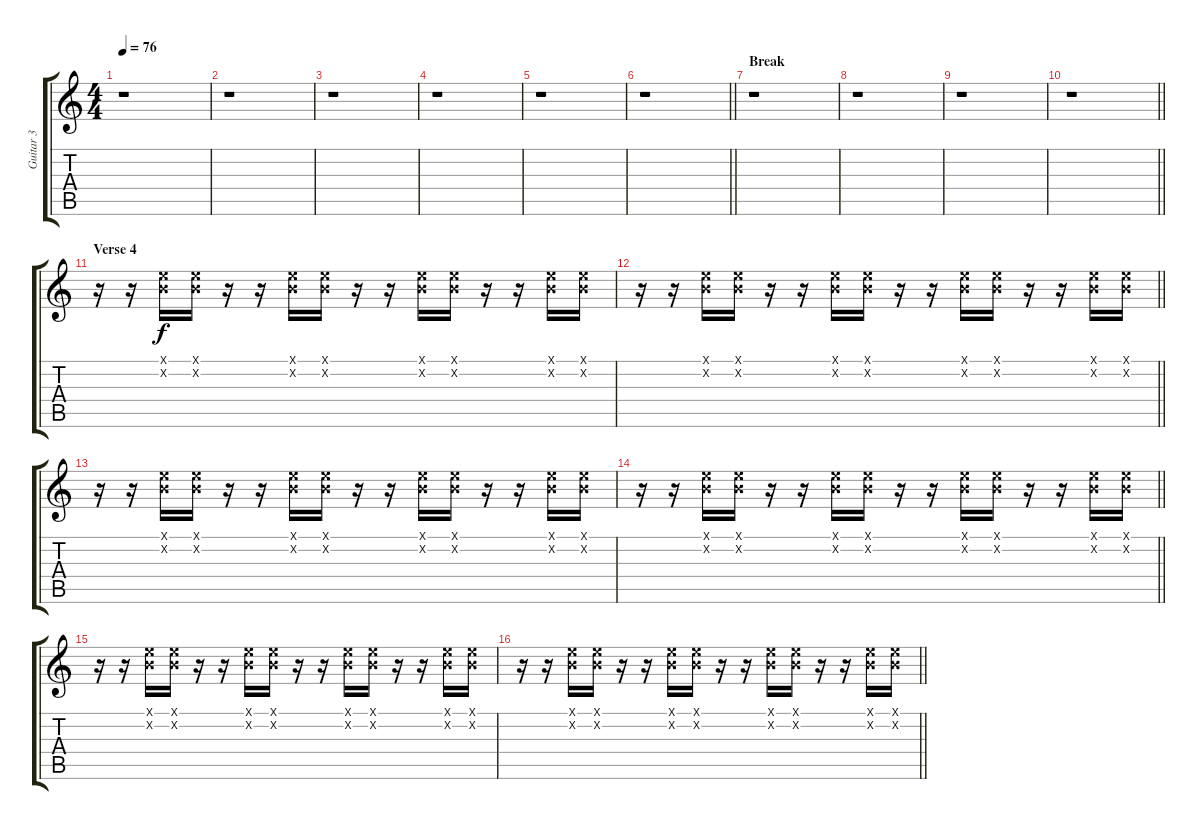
\track ("Guitar 3" "Guitar 3") {instrument distortionguitar}
\staff {score tabs}
\tuning (E4 B3 G3 D3 A2 E2) {hide}
\ts (4 4)
\tempo 76
\clef g2
\ks c
r.1{dy f} |
r.1 |
r.1 |
r.1 |
r.1 |
\barLineRight lightlight
r.1 |
\section ("" "Break")
r.1 |
r.1 |
r.1 |
\barLineRight lightlight
r.1 |
\section ("" "Verse 4")
r.16 r.16 (0.1{x} 0.2{x}).16 (0.1{x} 0.2{x}).16 r.16 r.16 (0.1{x} 0.2{x}).16 (0.1{x} 0.2{x}).16 r.16 r.16 (0.1{x} 0.2{x}).16 (0.1{x} 0.2{x}).16 r.16 r.16 (0.1{x} 0.2{x}).16 (0.1{x} 0.2{x}).16 |
\barLineRight lightlight
r.16 r.16 (0.1{x} 0.2{x}).16 (0.1{x} 0.2{x}).16 r.16 r.16 (0.1{x} 0.2{x}).16 (0.1{x} 0.2{x}).16 r.16 r.16 (0.1{x} 0.2{x}).16 (0.1{x} 0.2{x}).16 r.16 r.16 (0.1{x} 0.2{x}).16 (0.1{x} 0.2{x}).16 |
r.16 r.16 (0.1{x} 0.2{x}).16 (0.1{x} 0.2{x}).16 r.16 r.16 (0.1{x} 0.2{x}).16 (0.1{x} 0.2{x}).16 r.16 r.16 (0.1{x} 0.2{x}).16 (0.1{x} 0.2{x}).16 r.16 r.16 (0.1{x} 0.2{x}).16 (0.1{x} 0.2{x}).16 |
\barLineRight lightlight
r.16 r.16 (0.1{x} 0.2{x}).16 (0.1{x} 0.2{x}).16 r.16 r.16 (0.1{x} 0.2{x}).16 (0.1{x} 0.2{x}).16 r.16 r.16 (0.1{x} 0.2{x}).16 (0.1{x} 0.2{x}).16 r.16 r.16 (0.1{x} 0.2{x}).16 (0.1{x} 0.2{x}).16 |
r.16 r.16 (0.1{x} 0.2{x}).16 (0.1{x} 0.2{x}).16 r.16 r.16 (0.1{x} 0.2{x}).16 (0.1{x} 0.2{x}).16 r.16 r.16 (0.1{x} 0.2{x}).16 (0.1{x} 0.2{x}).16 r.16 r.16 (0.1{x} 0.2{x}).16 (0.1{x} 0.2{x}).16 |
\barLineRight lightlight
r.16 r.16 (0.1{x} 0.2{x}).16 (0.1{x} 0.2{x}).16 r.16 r.16 (0.1{x} 0.2{x}).16 (0.1{x} 0.2{x}).16 r.16 r.16 (0.1{x} 0.2{x}).16 (0.1{x} 0.2{x}).16 r.16 r.16 (0.1{x} 0.2{x}).16 (0.1{x} 0.2{x}).16
